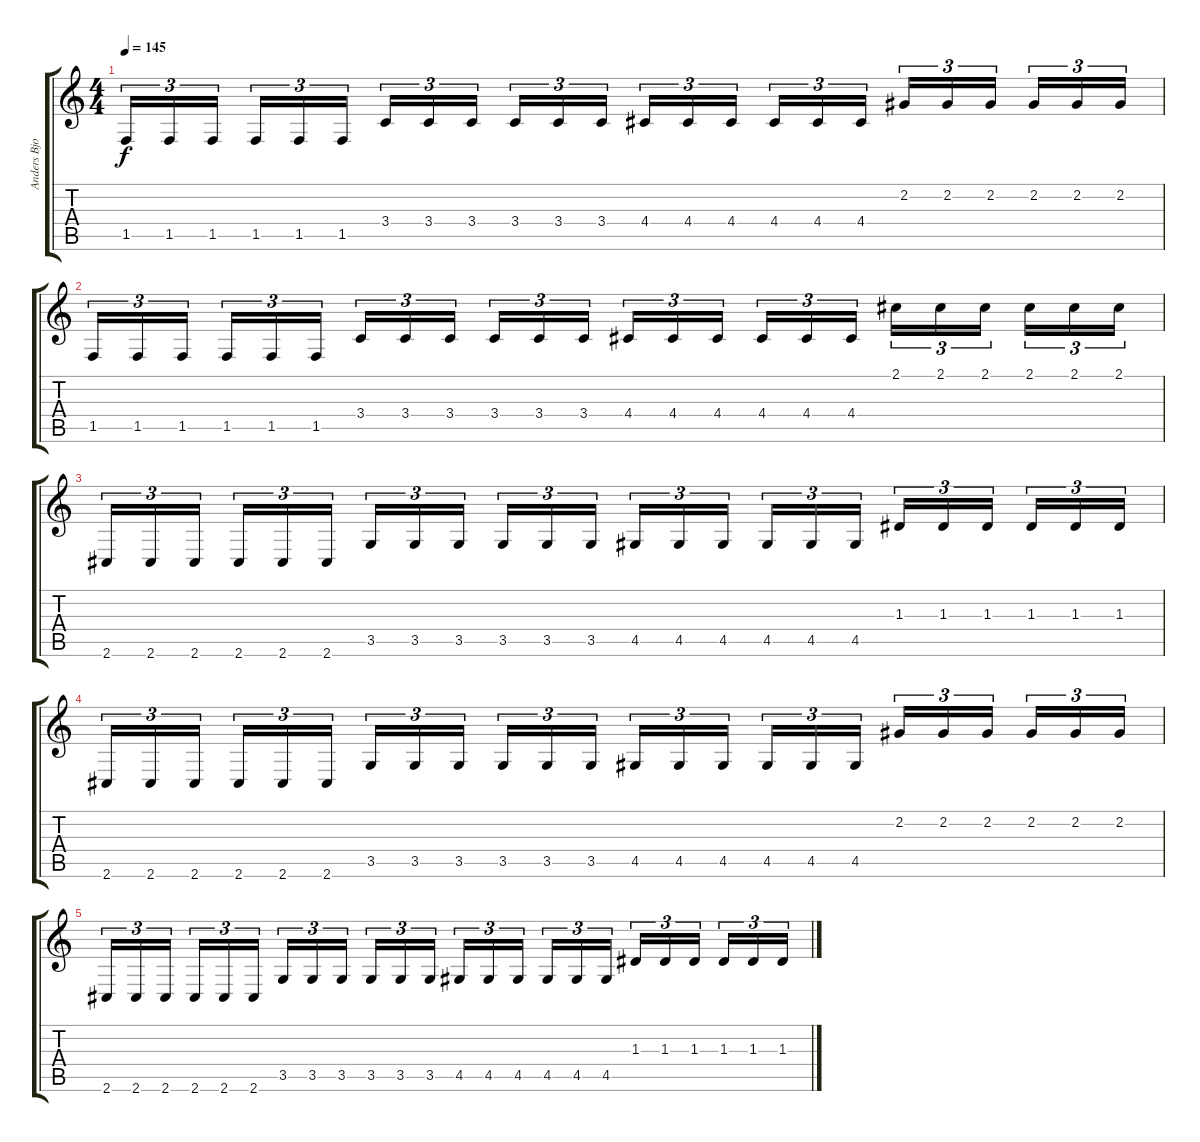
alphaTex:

\track ("Anders Bjorler" "Anders Bjo") {instrument distortionguitar}
\staff {score tabs}
\tuning (B3 Gb3 D3 A2 E2 B1) {hide}
\ts (4 4)
\tempo 145
\clef g2
\ks c
1.5.16{tu (3 2) dy f} 1.5.16{tu (3 2)} 1.5.16{tu (3 2) beam splitsecondary} 1.5.16{tu (3 2)} 1.5.16{tu (3 2)} 1.5.16{tu (3 2)} 3.4.16{tu (3 2)} 3.4.16{tu (3 2)} 3.4.16{tu (3 2) beam splitsecondary} 3.4.16{tu (3 2)} 3.4.16{tu (3 2)} 3.4.16{tu (3 2)} 4.4.16{tu (3 2)} 4.4.16{tu (3 2)} 4.4.16{tu (3 2) beam splitsecondary} 4.4.16{tu (3 2)} 4.4.16{tu (3 2)} 4.4.16{tu (3 2)} 2.2.16{tu (3 2)} 2.2.16{tu (3 2)} 2.2.16{tu (3 2) beam splitsecondary} 2.2.16{tu (3 2)} 2.2.16{tu (3 2)} 2.2.16{tu (3 2)} |
1.5.16{tu (3 2)} 1.5.16{tu (3 2)} 1.5.16{tu (3 2) beam splitsecondary} 1.5.16{tu (3 2)} 1.5.16{tu (3 2)} 1.5.16{tu (3 2)} 3.4.16{tu (3 2)} 3.4.16{tu (3 2)} 3.4.16{tu (3 2) beam splitsecondary} 3.4.16{tu (3 2)} 3.4.16{tu (3 2)} 3.4.16{tu (3 2)} 4.4.16{tu (3 2)} 4.4.16{tu (3 2)} 4.4.16{tu (3 2) beam splitsecondary} 4.4.16{tu (3 2)} 4.4.16{tu (3 2)} 4.4.16{tu (3 2)} 2.1.16{tu (3 2)} 2.1.16{tu (3 2)} 2.1.16{tu (3 2) beam splitsecondary} 2.1.16{tu (3 2)} 2.1.16{tu (3 2)} 2.1.16{tu (3 2)} |
2.6.16{tu (3 2)} 2.6.16{tu (3 2)} 2.6.16{tu (3 2) beam splitsecondary} 2.6.16{tu (3 2)} 2.6.16{tu (3 2)} 2.6.16{tu (3 2)} 3.5.16{tu (3 2)} 3.5.16{tu (3 2)} 3.5.16{tu (3 2) beam splitsecondary} 3.5.16{tu (3 2)} 3.5.16{tu (3 2)} 3.5.16{tu (3 2)} 4.5.16{tu (3 2)} 4.5.16{tu (3 2)} 4.5.16{tu (3 2) beam splitsecondary} 4.5.16{tu (3 2)} 4.5.16{tu (3 2)} 4.5.16{tu (3 2)} 1.3.16{tu (3 2)} 1.3.16{tu (3 2)} 1.3.16{tu (3 2) beam splitsecondary} 1.3.16{tu (3 2)} 1.3.16{tu (3 2)} 1.3.16{tu (3 2)} |
2.6.16{tu (3 2)} 2.6.16{tu (3 2)} 2.6.16{tu (3 2) beam splitsecondary} 2.6.16{tu (3 2)} 2.6.16{tu (3 2)} 2.6.16{tu (3 2)} 3.5.16{tu (3 2)} 3.5.16{tu (3 2)} 3.5.16{tu (3 2) beam splitsecondary} 3.5.16{tu (3 2)} 3.5.16{tu (3 2)} 3.5.16{tu (3 2)} 4.5.16{tu (3 2)} 4.5.16{tu (3 2)} 4.5.16{tu (3 2) beam splitsecondary} 4.5.16{tu (3 2)} 4.5.16{tu (3 2)} 4.5.16{tu (3 2)} 2.2.16{tu (3 2)} 2.2.16{tu (3 2)} 2.2.16{tu (3 2) beam splitsecondary} 2.2.16{tu (3 2)} 2.2.16{tu (3 2)} 2.2.16{tu (3 2)} |
2.6.16{tu (3 2)} 2.6.16{tu (3 2)} 2.6.16{tu (3 2) beam splitsecondary} 2.6.16{tu (3 2)} 2.6.16{tu (3 2)} 2.6.16{tu (3 2)} 3.5.16{tu (3 2)} 3.5.16{tu (3 2)} 3.5.16{tu (3 2) beam splitsecondary} 3.5.16{tu (3 2)} 3.5.16{tu (3 2)} 3.5.16{tu (3 2)} 4.5.16{tu (3 2)} 4.5.16{tu (3 2)} 4.5.16{tu (3 2) beam splitsecondary} 4.5.16{tu (3 2)} 4.5.16{tu (3 2)} 4.5.16{tu (3 2)} 1.3.16{tu (3 2)} 1.3.16{tu (3 2)} 1.3.16{tu (3 2) beam splitsecondary} 1.3.16{tu (3 2)} 1.3.16{tu (3 2)} 1.3.16{tu (3 2)}
